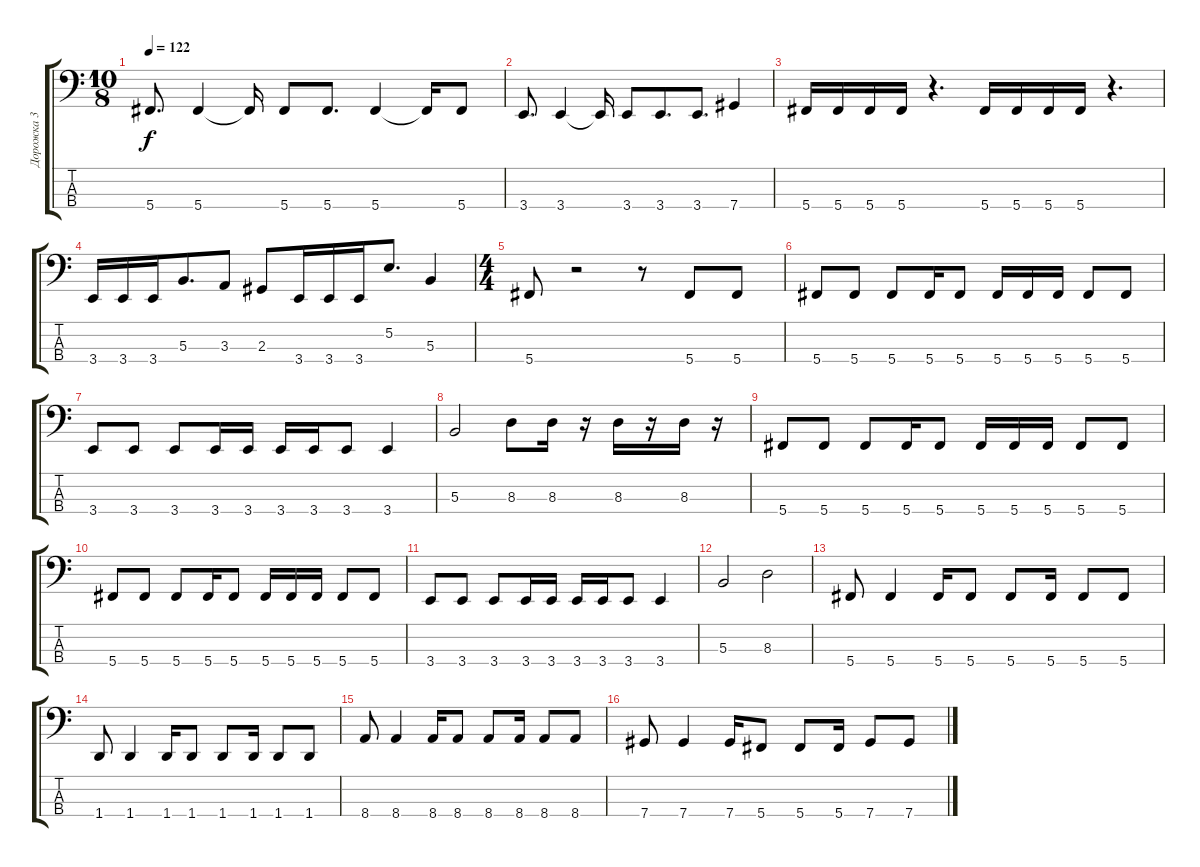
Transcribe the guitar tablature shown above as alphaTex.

\track ("Дорожка 3" "Дорожка 3") {instrument electricbassfinger}
\staff {score tabs}
\tuning (E2 B1 Gb1 Db1) {hide}
\ts (10 8)
\tempo 122
\clef f4
\ks c
5.4.8{d dy f} 5.4.4 5.4{t}.16 5.4.8 5.4.8{d} 5.4.4 5.4{t}.16 5.4.8 |
3.4.8{d} 3.4.4 3.4{t}.16 3.4.8 3.4.8{d} 3.4.8{d} 7.4.4 |
5.4.16 5.4.16 5.4.16 5.4.16 r.4{d} 5.4.16 5.4.16 5.4.16 5.4.16 r.4{d} |
3.4.16 3.4.16 3.4.16 5.3.8{d} 3.3.8 2.3.8 3.4.16 3.4.16 3.4.16 5.2.8{d} 5.3.4 |
\ts (4 4)
5.4.8 r.2 r.8 5.4.8 5.4.8 |
5.4.8 5.4.8 5.4.8 5.4.16 5.4.8 5.4.16 5.4.16 5.4.16 5.4.8 5.4.8 |
3.4.8 3.4.8 3.4.8 3.4.16 3.4.16 3.4.16 3.4.16 3.4.8 3.4.4 |
5.3.2 8.3.8 8.3.16 r.16 8.3.16 r.16 8.3.16 r.16 |
5.4.8 5.4.8 5.4.8 5.4.16 5.4.8 5.4.16 5.4.16 5.4.16 5.4.8 5.4.8 |
5.4.8 5.4.8 5.4.8 5.4.16 5.4.8 5.4.16 5.4.16 5.4.16 5.4.8 5.4.8 |
3.4.8 3.4.8 3.4.8 3.4.16 3.4.16 3.4.16 3.4.16 3.4.8 3.4.4 |
5.3.2 8.3.2 |
5.4.8 5.4.4 5.4.16 5.4.8 5.4.8 5.4.16 5.4.8 5.4.8 |
1.4.8 1.4.4 1.4.16 1.4.8 1.4.8 1.4.16 1.4.8 1.4.8 |
8.4.8 8.4.4 8.4.16 8.4.8 8.4.8 8.4.16 8.4.8 8.4.8 |
7.4.8 7.4.4 7.4.16 5.4.8 5.4.8 5.4.16 7.4.8 7.4.8
